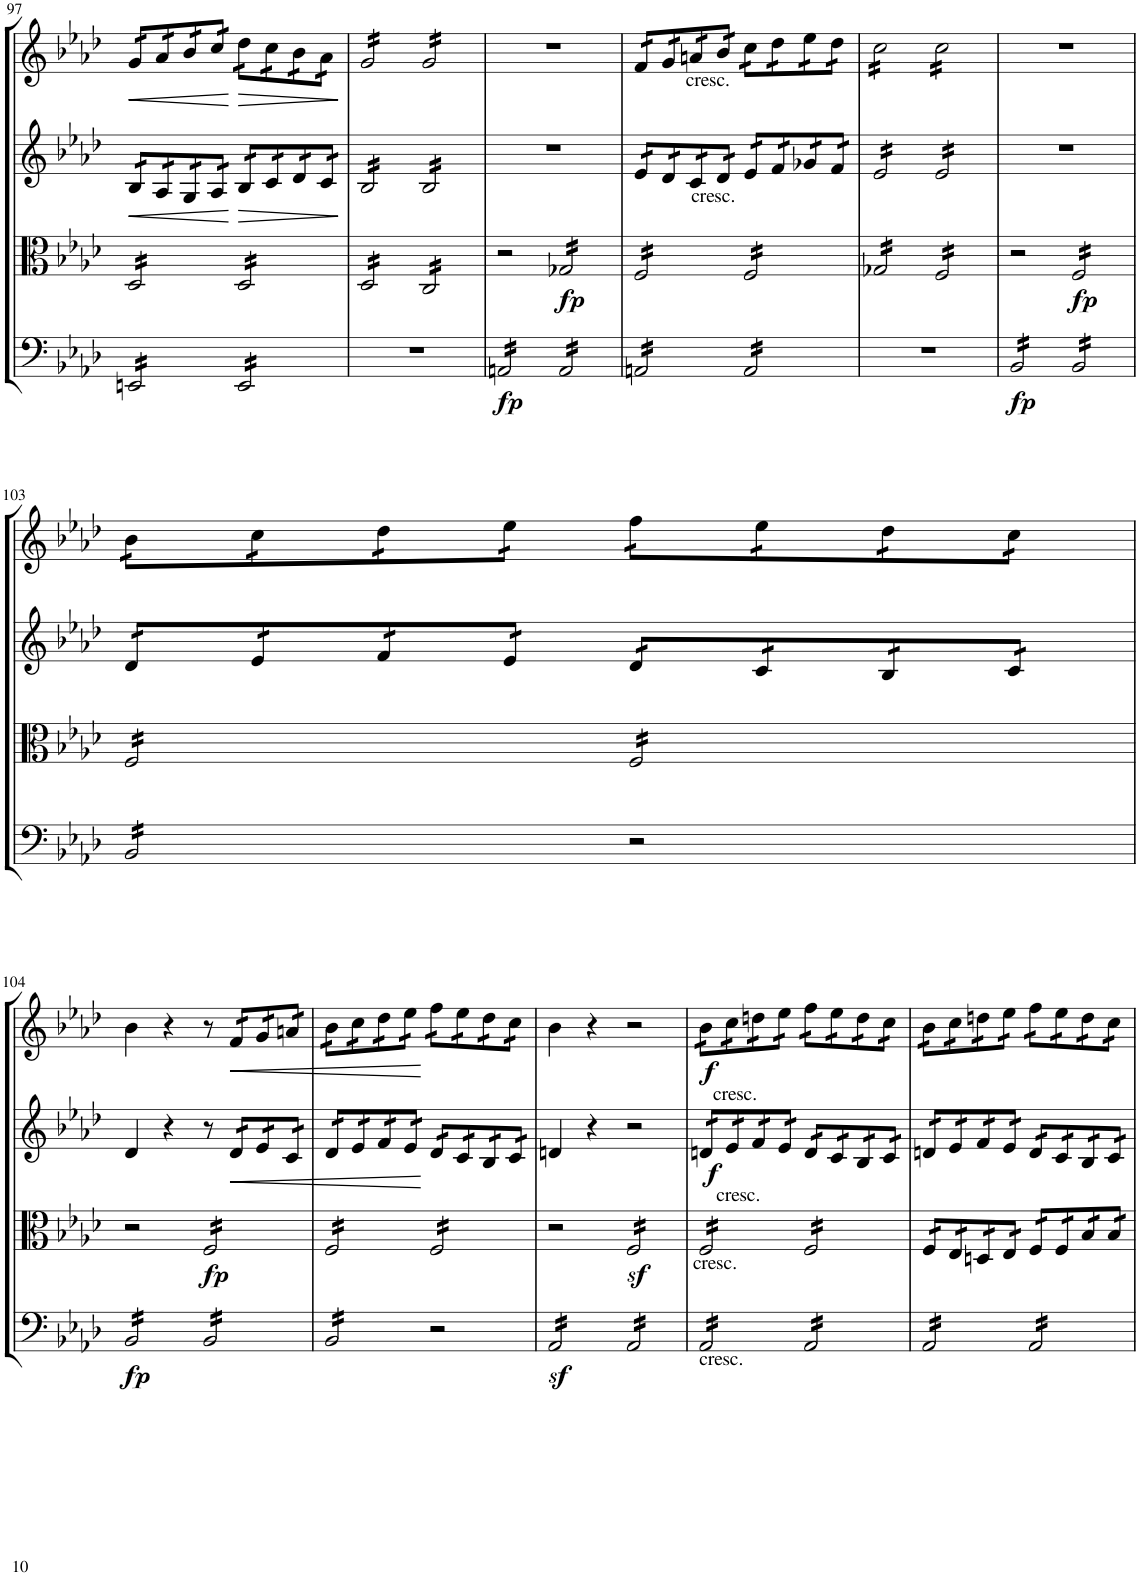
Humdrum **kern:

**kern	**dynam	**kern	**dynam	**kern	**dynam	**kern	**dynam
*part4	*part4	*part3	*part3	*part2	*part2	*part1	*part1
*staff4	*staff4	*staff3	*staff3	*staff2	*staff2	*staff1	*staff1
*I"Violoncello	*	*I"Viola	*	*I"Violino II	*	*I"Violino I	*
*I'Vc	*	*I'Vla	*	*I'Vln	*	*I'Vln	*
!!LO:PB:g=z
*clefF4	*	*clefC3	*	*clefG2	*	*clefG2	*
*k[b-e-a-d-]	*	*k[b-e-a-d-]	*	*k[b-e-a-d-]	*	*k[b-e-a-d-]	*
*M2/2	*	*M2/2	*	*M2/2	*	*M2/2	*
*met(c|)	*	*met(c|)	*	*met(c|)	*	*met(c|)	*
=97	=97	=97	=97	=97	=97	=97	=97
!	!	!	!	!	!LO:HP:b	!	!LO:HP:b
*tremolo	*	*	*	*	*	*	*
*	*	*tremolo	*	*	*	*	*
*	*	*	*	*tremolo	*	*	*
*	*	*	*	*	*	*tremolo	*
16EEn/LL	.	16D-/LL	.	16B-/LL	<	16g/LL	<
16EEn/	.	16D-/	.	16B-/	.	16g/	.
16EEn/	.	16D-/	.	16A-/	.	16a-/	.
16EEn/	.	16D-/	.	16A-/	.	16a-/	.
16EEn/	.	16D-/	.	16G/	.	16b-/	.
16EEn/	.	16D-/	.	16G/	.	16b-/	.
16EEn/	.	16D-/	.	16A-/	.	16cc/	.
16EEn/JJ	.	16D-/JJ	.	16A-/JJ	.	16cc/JJ	.
!	!	!	!	!	!LO:HP:n=1:b	!	!LO:HP:n=1:b
16EE/LL	.	16D-/LL	.	16B-/LL	[ >	16dd-\LL	[ >
16EE/	.	16D-/	.	16B-/	.	16dd-\	.
16EE/	.	16D-/	.	16c/	.	16cc\	.
16EE/	.	16D-/	.	16c/	.	16cc\	.
16EE/	.	16D-/	.	16d-/	.	16b-\	.
16EE/	.	16D-/	.	16d-/	.	16b-\	.
16EE/	.	16D-/	.	16c/	.	16a-\	.
16EE/JJ	.	16D-/JJ	.	16c/JJ	.	16a-\JJ	.
.	.	.	.	.	]	.	]
=98	=98	=98	=98	=98	=98	=98	=98
1r	.	16D-/LL	.	16B-/LL	.	16g/LL	.
.	.	16D-/	.	16B-/	.	16g/	.
.	.	16D-/	.	16B-/	.	16g/	.
.	.	16D-/	.	16B-/	.	16g/	.
.	.	16D-/	.	16B-/	.	16g/	.
.	.	16D-/	.	16B-/	.	16g/	.
.	.	16D-/	.	16B-/	.	16g/	.
.	.	16D-/JJ	.	16B-/JJ	.	16g/JJ	.
.	.	16C/LL	.	16B-/LL	.	16g/LL	.
.	.	16C/	.	16B-/	.	16g/	.
.	.	16C/	.	16B-/	.	16g/	.
.	.	16C/	.	16B-/	.	16g/	.
.	.	16C/	.	16B-/	.	16g/	.
.	.	16C/	.	16B-/	.	16g/	.
.	.	16C/	.	16B-/	.	16g/	.
.	.	16C/JJ	.	16B-/JJ	.	16g/JJ	.
=99	=99	=99	=99	=99	=99	=99	=99
!	!LO:DY:b	!	!	!	!	!	!
16AAn/LL	fp	2r	.	1r	.	1r	.
16AAn/	.	.	.	.	.	.	.
16AAn/	.	.	.	.	.	.	.
16AAn/	.	.	.	.	.	.	.
16AAn/	.	.	.	.	.	.	.
16AAn/	.	.	.	.	.	.	.
16AAn/	.	.	.	.	.	.	.
16AAn/JJ	.	.	.	.	.	.	.
!	!	!	!LO:DY:b	!	!	!	!
16AA/LL	.	16G-X/LL	fp	.	.	.	.
16AA/	.	16G-X/	.	.	.	.	.
16AA/	.	16G-X/	.	.	.	.	.
16AA/	.	16G-X/	.	.	.	.	.
16AA/	.	16G-X/	.	.	.	.	.
16AA/	.	16G-X/	.	.	.	.	.
16AA/	.	16G-X/	.	.	.	.	.
16AA/JJ	.	16G-X/JJ	.	.	.	.	.
=100	=100	=100	=100	=100	=100	=100	=100
16AAn/LL	.	16F/LL	.	16e-/LL	.	16f/LL	.
16AAn/	.	16F/	.	16e-/	.	16f/	.
16AAn/	.	16F/	.	16d-/	.	16g/	.
16AAn/	.	16F/	.	16d-/	.	16g/	.
!	!	!	!	!	!	!LO:TX:b:t=cresc.	!
!	!	!	!	!LO:TX:b:t=cresc.	!	!	!
16AAn/	.	16F/	.	16c/	.	16an/	.
16AAn/	.	16F/	.	16c/	.	16an/	.
16AAn/	.	16F/	.	16d-/	.	16b-/	.
16AAn/JJ	.	16F/JJ	.	16d-/JJ	.	16b-/JJ	.
16AA/LL	.	16F/LL	.	16e-/LL	.	16cc\LL	.
16AA/	.	16F/	.	16e-/	.	16cc\	.
16AA/	.	16F/	.	16f/	.	16dd-\	.
16AA/	.	16F/	.	16f/	.	16dd-\	.
16AA/	.	16F/	.	16g-X/	.	16ee-\	.
16AA/	.	16F/	.	16g-X/	.	16ee-\	.
16AA/	.	16F/	.	16f/	.	16dd-\	.
16AA/JJ	.	16F/JJ	.	16f/JJ	.	16dd-\JJ	.
=101	=101	=101	=101	=101	=101	=101	=101
1r	.	16G-X/LL	.	16e-/LL	.	16cc\LL	.
.	.	16G-X/	.	16e-/	.	16cc\	.
.	.	16G-X/	.	16e-/	.	16cc\	.
.	.	16G-X/	.	16e-/	.	16cc\	.
.	.	16G-X/	.	16e-/	.	16cc\	.
.	.	16G-X/	.	16e-/	.	16cc\	.
.	.	16G-X/	.	16e-/	.	16cc\	.
.	.	16G-X/JJ	.	16e-/JJ	.	16cc\JJ	.
.	.	16F/LL	.	16e-/LL	.	16cc\LL	.
.	.	16F/	.	16e-/	.	16cc\	.
.	.	16F/	.	16e-/	.	16cc\	.
.	.	16F/	.	16e-/	.	16cc\	.
.	.	16F/	.	16e-/	.	16cc\	.
.	.	16F/	.	16e-/	.	16cc\	.
.	.	16F/	.	16e-/	.	16cc\	.
.	.	16F/JJ	.	16e-/JJ	.	16cc\JJ	.
=102	=102	=102	=102	=102	=102	=102	=102
!	!LO:DY:b	!	!	!	!	!	!
16BB-/LL	fp	2r	.	1r	.	1r	.
16BB-/	.	.	.	.	.	.	.
16BB-/	.	.	.	.	.	.	.
16BB-/	.	.	.	.	.	.	.
16BB-/	.	.	.	.	.	.	.
16BB-/	.	.	.	.	.	.	.
16BB-/	.	.	.	.	.	.	.
16BB-/JJ	.	.	.	.	.	.	.
!	!	!	!LO:DY:b	!	!	!	!
16BB-/LL	.	16F/LL	fp	.	.	.	.
16BB-/	.	16F/	.	.	.	.	.
16BB-/	.	16F/	.	.	.	.	.
16BB-/	.	16F/	.	.	.	.	.
16BB-/	.	16F/	.	.	.	.	.
16BB-/	.	16F/	.	.	.	.	.
16BB-/	.	16F/	.	.	.	.	.
16BB-/JJ	.	16F/JJ	.	.	.	.	.
!!LO:LB:g=z
=103	=103	=103	=103	=103	=103	=103	=103
16BB-/LL	.	16F/LL	.	16d-/LL	.	16b-\LL	.
16BB-/	.	16F/	.	16d-/	.	16b-\	.
16BB-/	.	16F/	.	16e-/	.	16cc\	.
16BB-/	.	16F/	.	16e-/	.	16cc\	.
16BB-/	.	16F/	.	16f/	.	16dd-\	.
16BB-/	.	16F/	.	16f/	.	16dd-\	.
16BB-/	.	16F/	.	16e-/	.	16ee-\	.
16BB-/JJ	.	16F/JJ	.	16e-/JJ	.	16ee-\JJ	.
2r	.	16F/LL	.	16d-/LL	.	16ff\LL	.
.	.	16F/	.	16d-/	.	16ff\	.
.	.	16F/	.	16c/	.	16ee-\	.
.	.	16F/	.	16c/	.	16ee-\	.
.	.	16F/	.	16B-/	.	16dd-\	.
.	.	16F/	.	16B-/	.	16dd-\	.
.	.	16F/	.	16c/	.	16cc\	.
.	.	16F/JJ	.	16c/JJ	.	16cc\JJ	.
*	*	*	*	*	*	*Xtremolo	*
*	*	*	*	*Xtremolo	*	*	*
!!LO:LB:g=z
=104	=104	=104	=104	=104	=104	=104	=104
!	!LO:DY:b	!	!	!	!	!	!
16BB-/LL	fp	2r	.	4d-/	.	4b-\	.
16BB-/	.	.	.	.	.	.	.
16BB-/	.	.	.	.	.	.	.
16BB-/	.	.	.	.	.	.	.
16BB-/	.	.	.	4r	.	4r	.
16BB-/	.	.	.	.	.	.	.
16BB-/	.	.	.	.	.	.	.
16BB-/JJ	.	.	.	.	.	.	.
!	!	!	!LO:DY:b	!	!	!	!
16BB-/LL	.	16F/LL	fp	8r	.	8r	.
16BB-/	.	16F/	.	.	.	.	.
!	!	!	!	!	!LO:HP:b	!	!LO:HP:b
*	*	*	*	*tremolo	*	*	*
*	*	*	*	*	*	*tremolo	*
16BB-/	.	16F/	.	16d-/LL	<	16f/LL	<
16BB-/	.	16F/	.	16d-/	.	16f/	.
16BB-/	.	16F/	.	16e-/	.	16g/	.
16BB-/	.	16F/	.	16e-/	.	16g/	.
16BB-/	.	16F/	.	16c/	.	16an/	.
16BB-/JJ	.	16F/JJ	.	16c/JJ	.	16an/JJ	.
=105	=105	=105	=105	=105	=105	=105	=105
16BB-/LL	.	16F/LL	.	16d-/LL	.	16b-\LL	.
16BB-/	.	16F/	.	16d-/	.	16b-\	.
16BB-/	.	16F/	.	16e-/	.	16cc\	.
16BB-/	.	16F/	.	16e-/	.	16cc\	.
16BB-/	.	16F/	.	16f/	.	16dd-\	.
16BB-/	.	16F/	.	16f/	.	16dd-\	.
16BB-/	.	16F/	.	16e-/	.	16ee-\	.
16BB-/JJ	.	16F/JJ	.	16e-/JJ	.	16ee-\JJ	.
2r	.	16F/LL	.	16d-/LL	[	16ff\LL	[
.	.	16F/	.	16d-/	.	16ff\	.
.	.	16F/	.	16c/	.	16ee-\	.
.	.	16F/	.	16c/	.	16ee-\	.
.	.	16F/	.	16B-/	.	16dd-\	.
.	.	16F/	.	16B-/	.	16dd-\	.
.	.	16F/	.	16c/	.	16cc\	.
.	.	16F/JJ	.	16c/JJ	.	16cc\JJ	.
*	*	*	*	*	*	*Xtremolo	*
*	*	*	*	*Xtremolo	*	*	*
=106	=106	=106	=106	=106	=106	=106	=106
16AA-z</LL	.	2r	.	4dn/	.	4b-\	.
16AA-z</	.	.	.	.	.	.	.
16AA-z</	.	.	.	.	.	.	.
16AA-z</	.	.	.	.	.	.	.
16AA-z</	.	.	.	4r	.	4r	.
16AA-z</	.	.	.	.	.	.	.
16AA-z</	.	.	.	.	.	.	.
16AA-z</JJ	.	.	.	.	.	.	.
16AA-/LL	.	16Fz</LL	.	2r	.	2r	.
16AA-/	.	16Fz</	.	.	.	.	.
16AA-/	.	16Fz</	.	.	.	.	.
16AA-/	.	16Fz</	.	.	.	.	.
16AA-/	.	16Fz</	.	.	.	.	.
16AA-/	.	16Fz</	.	.	.	.	.
16AA-/	.	16Fz</	.	.	.	.	.
16AA-/JJ	.	16Fz</JJ	.	.	.	.	.
=107	=107	=107	=107	=107	=107	=107	=107
!	!	!	!	!	!	!LO:TX:b:t=cresc.	!
!	!	!	!	!LO:TX:b:t=cresc.	!	!	!
!	!	!LO:TX:b:t=cresc.	!	!	!	!	!
!LO:TX:b:t=cresc.	!	!	!	!	!	!	!
!	!	!	!	!	!LO:DY:b	!	!LO:DY:b
*	*	*	*	*tremolo	*	*	*
*	*	*	*	*	*	*tremolo	*
16AA-/LL	.	16F/LL	.	16dn/LL	f	16b-\LL	f
16AA-/	.	16F/	.	16dn/	.	16b-\	.
16AA-/	.	16F/	.	16e-/	.	16cc\	.
16AA-/	.	16F/	.	16e-/	.	16cc\	.
16AA-/	.	16F/	.	16f/	.	16ddn\	.
16AA-/	.	16F/	.	16f/	.	16ddn\	.
16AA-/	.	16F/	.	16e-/	.	16ee-\	.
16AA-/JJ	.	16F/JJ	.	16e-/JJ	.	16ee-\JJ	.
16AA-/LL	.	16F/LL	.	16d/LL	.	16ff\LL	.
16AA-/	.	16F/	.	16d/	.	16ff\	.
16AA-/	.	16F/	.	16c/	.	16ee-\	.
16AA-/	.	16F/	.	16c/	.	16ee-\	.
16AA-/	.	16F/	.	16B-/	.	16dd\	.
16AA-/	.	16F/	.	16B-/	.	16dd\	.
16AA-/	.	16F/	.	16c/	.	16cc\	.
16AA-/JJ	.	16F/JJ	.	16c/JJ	.	16cc\JJ	.
=108	=108	=108	=108	=108	=108	=108	=108
16AA-/LL	.	16F/LL	.	16dn/LL	.	16b-\LL	.
16AA-/	.	16F/	.	16dn/	.	16b-\	.
16AA-/	.	16E-/	.	16e-/	.	16cc\	.
16AA-/	.	16E-/	.	16e-/	.	16cc\	.
16AA-/	.	16Dn/	.	16f/	.	16ddn\	.
16AA-/	.	16Dn/	.	16f/	.	16ddn\	.
16AA-/	.	16E-/	.	16e-/	.	16ee-\	.
16AA-/JJ	.	16E-/JJ	.	16e-/JJ	.	16ee-\JJ	.
16AA-/LL	.	16F/LL	.	16d/LL	.	16ff\LL	.
16AA-/	.	16F/	.	16d/	.	16ff\	.
16AA-/	.	16F/	.	16c/	.	16ee-\	.
16AA-/	.	16F/	.	16c/	.	16ee-\	.
16AA-/	.	16B-/	.	16B-/	.	16dd\	.
16AA-/	.	16B-/	.	16B-/	.	16dd\	.
16AA-/	.	16B-/	.	16c/	.	16cc\	.
16AA-/JJ	.	16B-/JJ	.	16c/JJ	.	16cc\JJ	.
*	*	*	*	*	*	*Xtremolo	*
*	*	*	*	*Xtremolo	*	*	*
*	*	*Xtremolo	*	*	*	*	*
*Xtremolo	*	*	*	*	*	*	*
=	=	=	=	=	=	=	=
*-	*-	*-	*-	*-	*-	*-	*-
